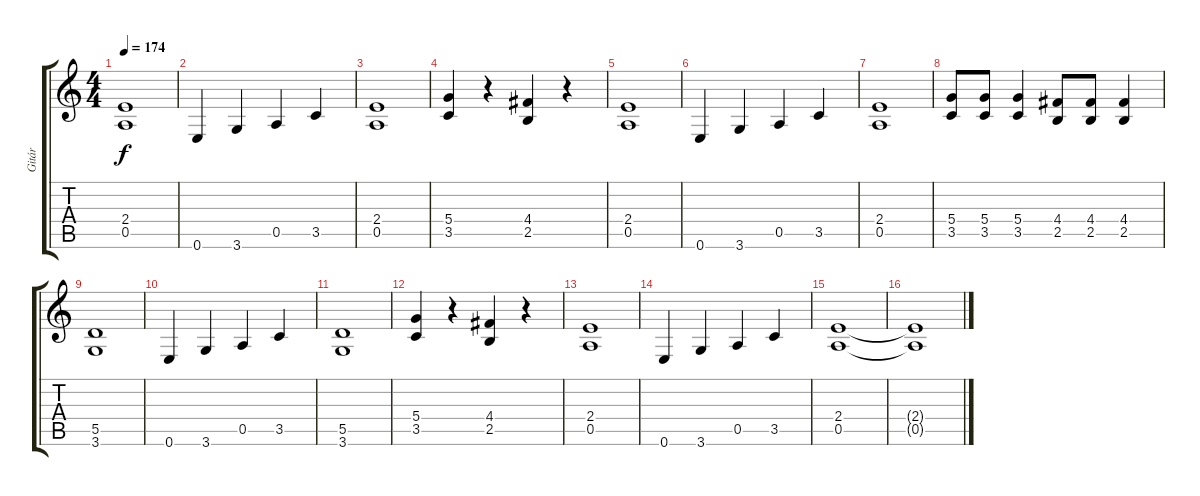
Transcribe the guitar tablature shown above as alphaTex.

\track ("Gitár" "Gitár") {instrument distortionguitar}
\staff {score tabs}
\tuning (E4 B3 G3 D3 A2 E2) {hide}
\ts (4 4)
\tempo 174
\clef g2
\ks c
(2.4 0.5).1{dy f} |
0.6.4 3.6.4 0.5.4 3.5.4 |
(2.4 0.5).1 |
(5.4 3.5).4 r.4 (4.4 2.5).4 r.4 |
(2.4 0.5).1 |
0.6.4 3.6.4 0.5.4 3.5.4 |
(2.4 0.5).1 |
(5.4 3.5).8 (5.4 3.5).8 (5.4 3.5).4 (4.4 2.5).8 (4.4 2.5).8 (4.4 2.5).4 |
(5.5 3.6).1 |
0.6.4 3.6.4 0.5.4 3.5.4 |
(5.5 3.6).1 |
(5.4 3.5).4 r.4 (4.4 2.5).4 r.4 |
(2.4 0.5).1 |
0.6.4 3.6.4 0.5.4 3.5.4 |
(2.4 0.5).1 |
(2.4{t} 0.5{t}).1
